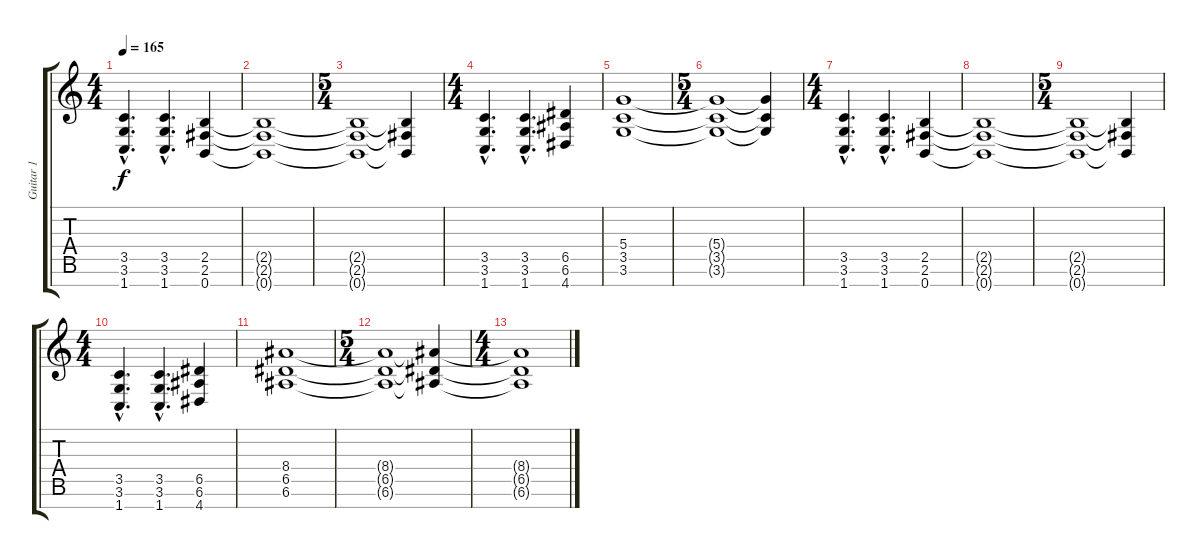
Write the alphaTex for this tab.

\track ("Guitar 1" "Guitar 1") {instrument distortionguitar}
\staff {score tabs}
\tuning (E4 B3 G3 D3 A2 E2 B1) {hide}
\ts (4 4)
\section ("" "")
\tempo 165
\clef g2
\ks c
(3.5{hac} 3.6{hac} 1.7{hac}).4{d dy f} (3.5{hac} 3.6{hac} 1.7{hac}).4{d} (2.5 2.6 0.7).4 |
(2.5{t} 2.6{t} 0.7{t}).1 |
\ts (5 4)
(2.5{t} 2.6{t} 0.7{t}).1 (2.5{t} 2.6{t} 0.7{t}).4 |
\ts (4 4)
(3.5{hac} 3.6{hac} 1.7{hac}).4{d} (3.5{hac} 3.6{hac} 1.7{hac}).4{d} (6.5 6.6 4.7).4 |
(5.4 3.5 3.6).1 |
\ts (5 4)
(5.4{t} 3.5{t} 3.6{t}).1 (5.4{t} 3.5{t} 3.6{t}).4 |
\ts (4 4)
(3.5{hac} 3.6{hac} 1.7{hac}).4{d} (3.5{hac} 3.6{hac} 1.7{hac}).4{d} (2.5 2.6 0.7).4 |
(2.5{t} 2.6{t} 0.7{t}).1 |
\ts (5 4)
(2.5{t} 2.6{t} 0.7{t}).1 (2.5{t} 2.6{t} 0.7{t}).4 |
\ts (4 4)
(3.5{hac} 3.6{hac} 1.7{hac}).4{d} (3.5{hac} 3.6{hac} 1.7{hac}).4{d} (6.5 6.6 4.7).4 |
(8.4 6.5 6.6).1 |
\ts (5 4)
(8.4{t} 6.5{t} 6.6{t}).1 (8.4{t} 6.5{t} 6.6{t}).4 |
\ts (4 4)
(8.4{t} 6.5{t} 6.6{t}).1
